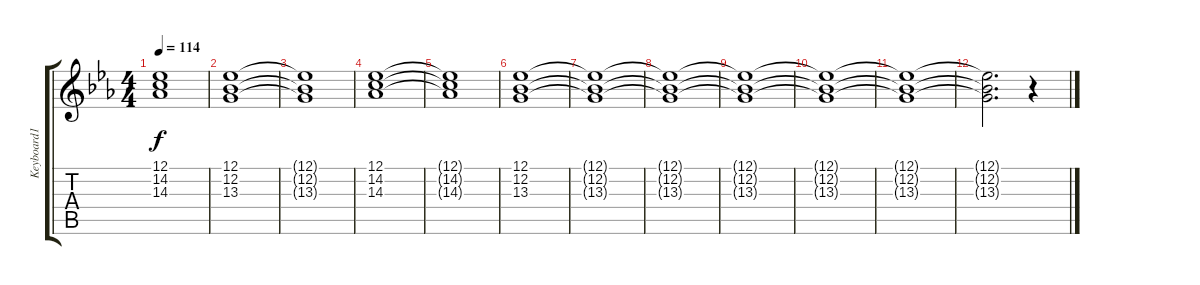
\track ("Keyboard1" "Keyboard1") {instrument fx1rain}
\staff {score tabs}
\tuning (Eb4 Bb3 Gb3 Db3 Ab2 Eb2) {hide}
\ts (4 4)
\tempo 114
\clef g2
\ks eb
(12.1{t} 14.2{t} 14.3{t}).1{dy f} |
(12.1 12.2 13.3).1 |
(12.1{t} 12.2{t} 13.3{t}).1 |
(12.1 14.2 14.3).1 |
(12.1{t} 14.2{t} 14.3{t}).1 |
(12.1 12.2 13.3).1 |
(12.1{t} 12.2{t} 13.3{t}).1 |
(12.1{t} 12.2{t} 13.3{t}).1 |
(12.1{t} 12.2{t} 13.3{t}).1 |
(12.1{t} 12.2{t} 13.3{t}).1 |
(12.1{t} 12.2{t} 13.3{t}).1 |
(12.1{t} 12.2{t} 13.3{t}).2{d} r.4
